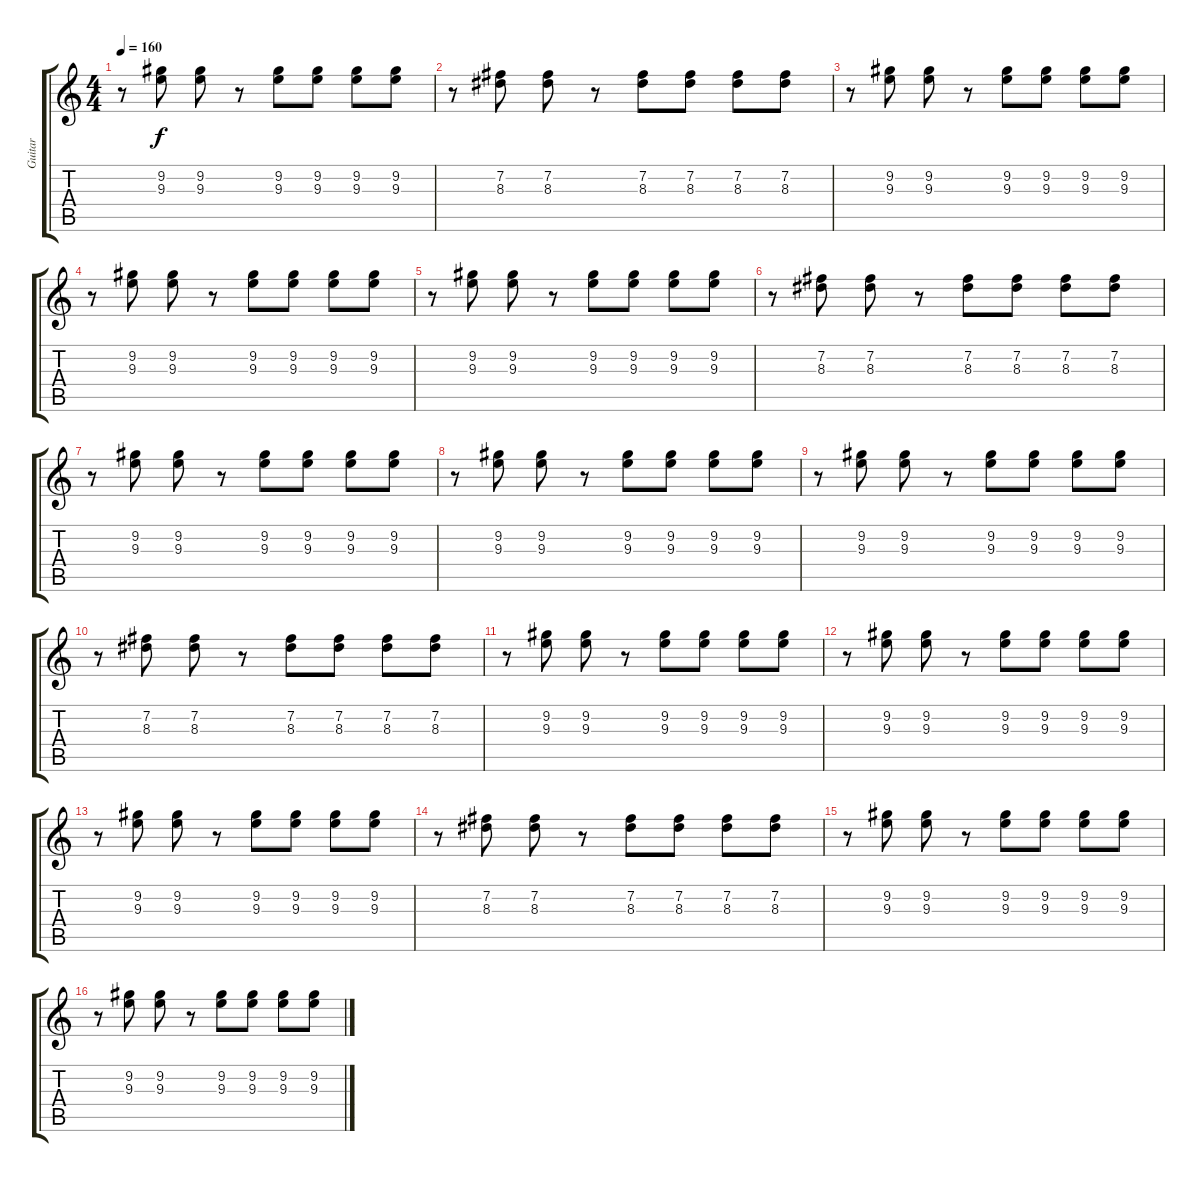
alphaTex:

\track ("Guitar " "Guitar ") {instrument overdrivenguitar}
\staff {score tabs}
\tuning (E4 B3 G3 D3 A2 E2) {hide}
\ts (4 4)
\tempo 160
\clef g2
\ks c
r.8{dy f} (9.2 9.3).8 (9.2 9.3).8 r.8 (9.2 9.3).8 (9.2 9.3).8 (9.2 9.3).8 (9.2 9.3).8 |
r.8 (7.2 8.3).8 (7.2 8.3).8 r.8 (7.2 8.3).8 (7.2 8.3).8 (7.2 8.3).8 (7.2 8.3).8 |
r.8 (9.2 9.3).8 (9.2 9.3).8 r.8 (9.2 9.3).8 (9.2 9.3).8 (9.2 9.3).8 (9.2 9.3).8 |
r.8 (9.2 9.3).8 (9.2 9.3).8 r.8 (9.2 9.3).8 (9.2 9.3).8 (9.2 9.3).8 (9.2 9.3).8 |
r.8 (9.2 9.3).8 (9.2 9.3).8 r.8 (9.2 9.3).8 (9.2 9.3).8 (9.2 9.3).8 (9.2 9.3).8 |
r.8 (7.2 8.3).8 (7.2 8.3).8 r.8 (7.2 8.3).8 (7.2 8.3).8 (7.2 8.3).8 (7.2 8.3).8 |
r.8 (9.2 9.3).8 (9.2 9.3).8 r.8 (9.2 9.3).8 (9.2 9.3).8 (9.2 9.3).8 (9.2 9.3).8 |
r.8 (9.2 9.3).8 (9.2 9.3).8 r.8 (9.2 9.3).8 (9.2 9.3).8 (9.2 9.3).8 (9.2 9.3).8 |
r.8 (9.2 9.3).8 (9.2 9.3).8 r.8 (9.2 9.3).8 (9.2 9.3).8 (9.2 9.3).8 (9.2 9.3).8 |
r.8 (7.2 8.3).8 (7.2 8.3).8 r.8 (7.2 8.3).8 (7.2 8.3).8 (7.2 8.3).8 (7.2 8.3).8 |
r.8 (9.2 9.3).8 (9.2 9.3).8 r.8 (9.2 9.3).8 (9.2 9.3).8 (9.2 9.3).8 (9.2 9.3).8 |
r.8 (9.2 9.3).8 (9.2 9.3).8 r.8 (9.2 9.3).8 (9.2 9.3).8 (9.2 9.3).8 (9.2 9.3).8 |
r.8 (9.2 9.3).8 (9.2 9.3).8 r.8 (9.2 9.3).8 (9.2 9.3).8 (9.2 9.3).8 (9.2 9.3).8 |
r.8 (7.2 8.3).8 (7.2 8.3).8 r.8 (7.2 8.3).8 (7.2 8.3).8 (7.2 8.3).8 (7.2 8.3).8 |
r.8 (9.2 9.3).8 (9.2 9.3).8 r.8 (9.2 9.3).8 (9.2 9.3).8 (9.2 9.3).8 (9.2 9.3).8 |
r.8 (9.2 9.3).8 (9.2 9.3).8 r.8 (9.2 9.3).8 (9.2 9.3).8 (9.2 9.3).8 (9.2 9.3).8
